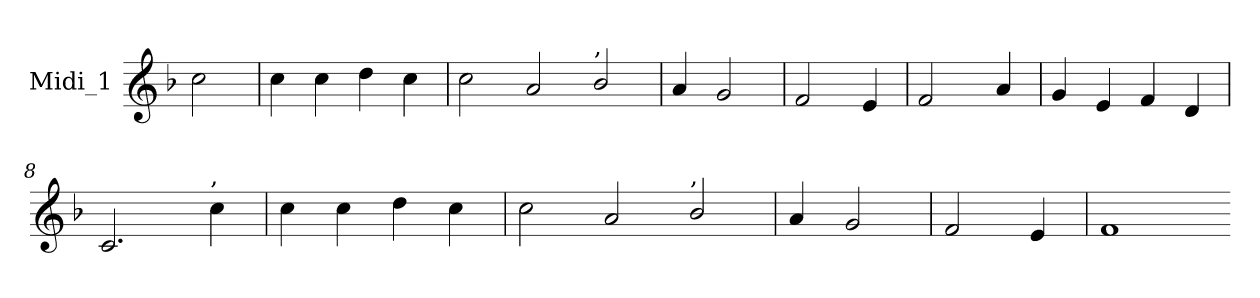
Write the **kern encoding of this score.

**kern
*part1
*staff1
*I"Midi_1
*clefG2
*k[b-]
*F:
=
2cc
=1
4cc
4cc
4dd
4cc
=2
2cc
2a
!LO:TX:a:t=,
2b-/
=3
4a
2g
=4
2f
4e
=5
2f
!!LO:LB:g=z
=6-
4a
=7
4g
4e
4f
4d
=8
2.c
!LO:TX:a:t=,
4cc
=9
4cc
4cc
4dd
4cc
=10
2cc
2a
!LO:TX:a:t=,
2b-/
=11
4a
2g
=12
2f
4e
=13
1f
=-
*-
